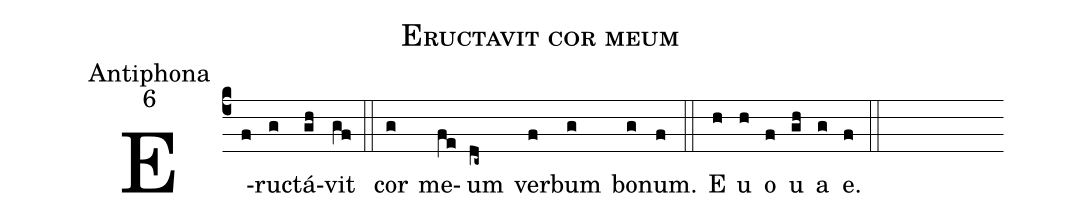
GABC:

name:Eructavit cor meum;
office-part:Antiphona;
mode:6;
%%
(c4)E(f)ruc(g)tá(gh)vit(gf) (::) cor(g) me(fe)um(dc~) ver(f)bum(g) bo(g)num.(f) (::) E(h) u(h) o(f) u(gh) a(g) e.(f) (::)
